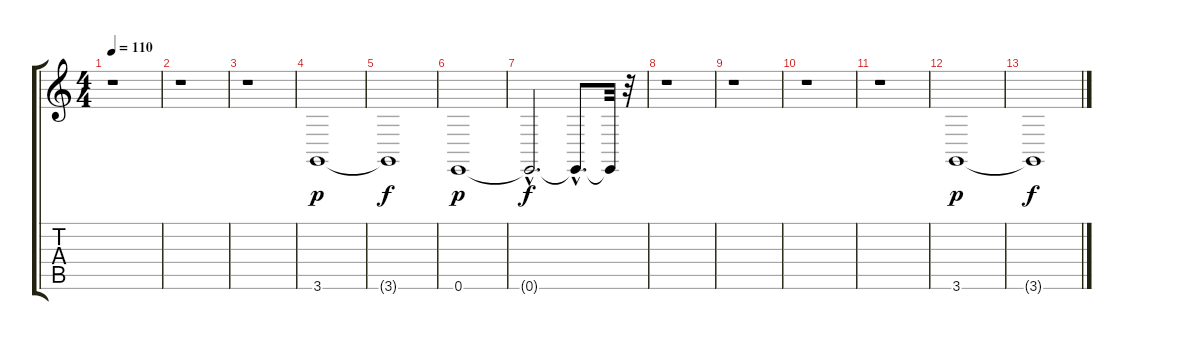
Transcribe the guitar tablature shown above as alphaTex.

\track "" {instrument stringensemble1}
\staff {score tabs}
\tuning (E4 B3 G3 D3 A2 E2) {hide}
\ts (4 4)
\tempo 110
\clef g2
\ks c
r.1{dy f} |
r.1 |
r.1 |
3.6.1{dy p} |
3.6{t}.1{dy f} |
0.6.1{dy p} |
0.6{hac t}.2{d dy f} 0.6{hac t}.8{d} 0.6{t}.32 r.32 |
r.1 |
r.1 |
r.1 |
r.1 |
3.6.1{dy p} |
3.6{t}.1{dy f}
